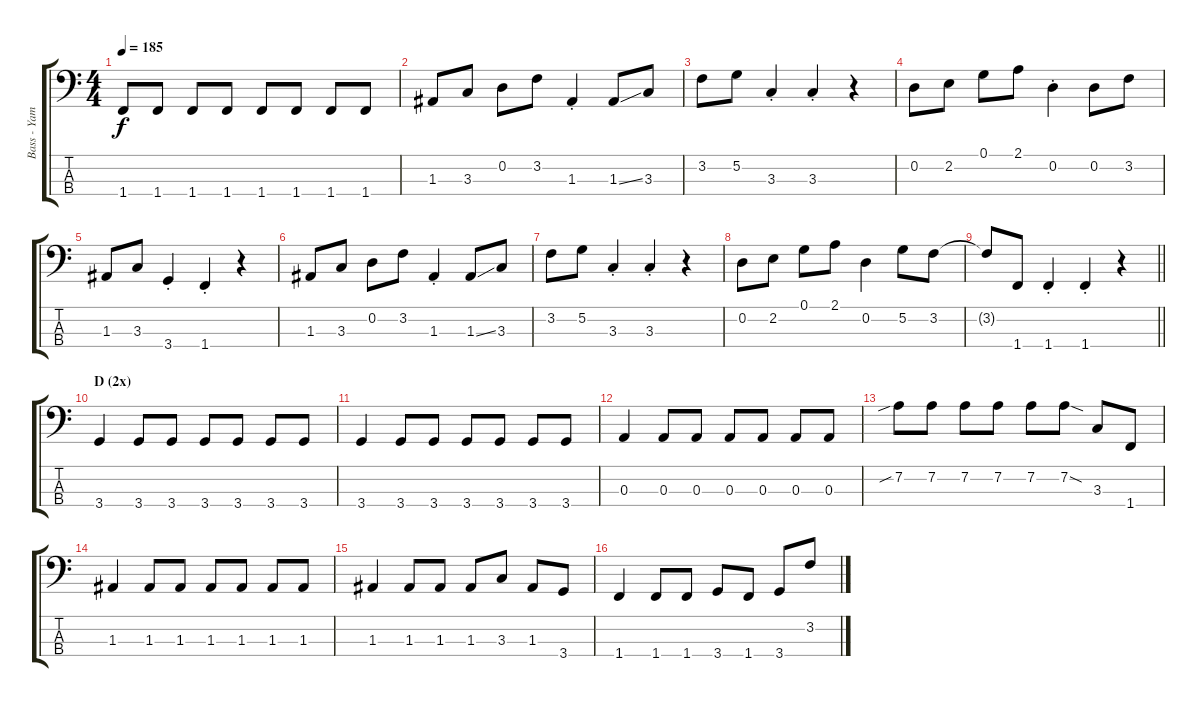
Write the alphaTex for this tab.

\track ("Bass - Yamada" "Bass - Yam") {instrument electricbasspick}
\staff {score tabs}
\tuning (G2 D2 A1 E1) {hide}
\ts (4 4)
\tempo 185
\clef f4
\ks c
1.4.8{dy f} 1.4.8 1.4.8 1.4.8 1.4.8 1.4.8 1.4.8 1.4.8 |
1.3.8 3.3.8 0.2.8 3.2.8 1.3{st}.4 1.3{ss}.8 3.3.8 |
3.2.8 5.2.8 3.3{st}.4 3.3{st}.4 r.4 |
0.2.8 2.2.8 0.1.8 2.1.8 0.2{st}.4 0.2.8 3.2.8 |
1.3.8 3.3.8 3.4{st}.4 1.4{st}.4 r.4 |
1.3.8 3.3.8 0.2.8 3.2.8 1.3{st}.4 1.3{ss}.8 3.3.8 |
3.2.8 5.2.8 3.3{st}.4 3.3{st}.4 r.4 |
0.2.8 2.2.8 0.1.8 2.1.8 0.2.4 5.2.8 3.2.8 |
\barLineRight lightlight
3.2{t}.8 1.4.8 1.4{st}.4 1.4{st}.4 r.4 |
\section ("" "D (2x)")
3.4.4 3.4.8 3.4.8 3.4.8 3.4.8 3.4.8 3.4.8 |
3.4.4 3.4.8 3.4.8 3.4.8 3.4.8 3.4.8 3.4.8 |
0.3.4 0.3.8 0.3.8 0.3.8 0.3.8 0.3.8 0.3.8 |
7.2{sib}.8 7.2.8 7.2.8 7.2.8 7.2.8 7.2{sod}.8 3.3.8 1.4.8 |
1.3.4 1.3.8 1.3.8 1.3.8 1.3.8 1.3.8 1.3.8 |
1.3.4 1.3.8 1.3.8 1.3.8 3.3.8 1.3.8 3.4.8 |
1.4.4 1.4.8 1.4.8 3.4.8 1.4.8 3.4.8 3.2.8
